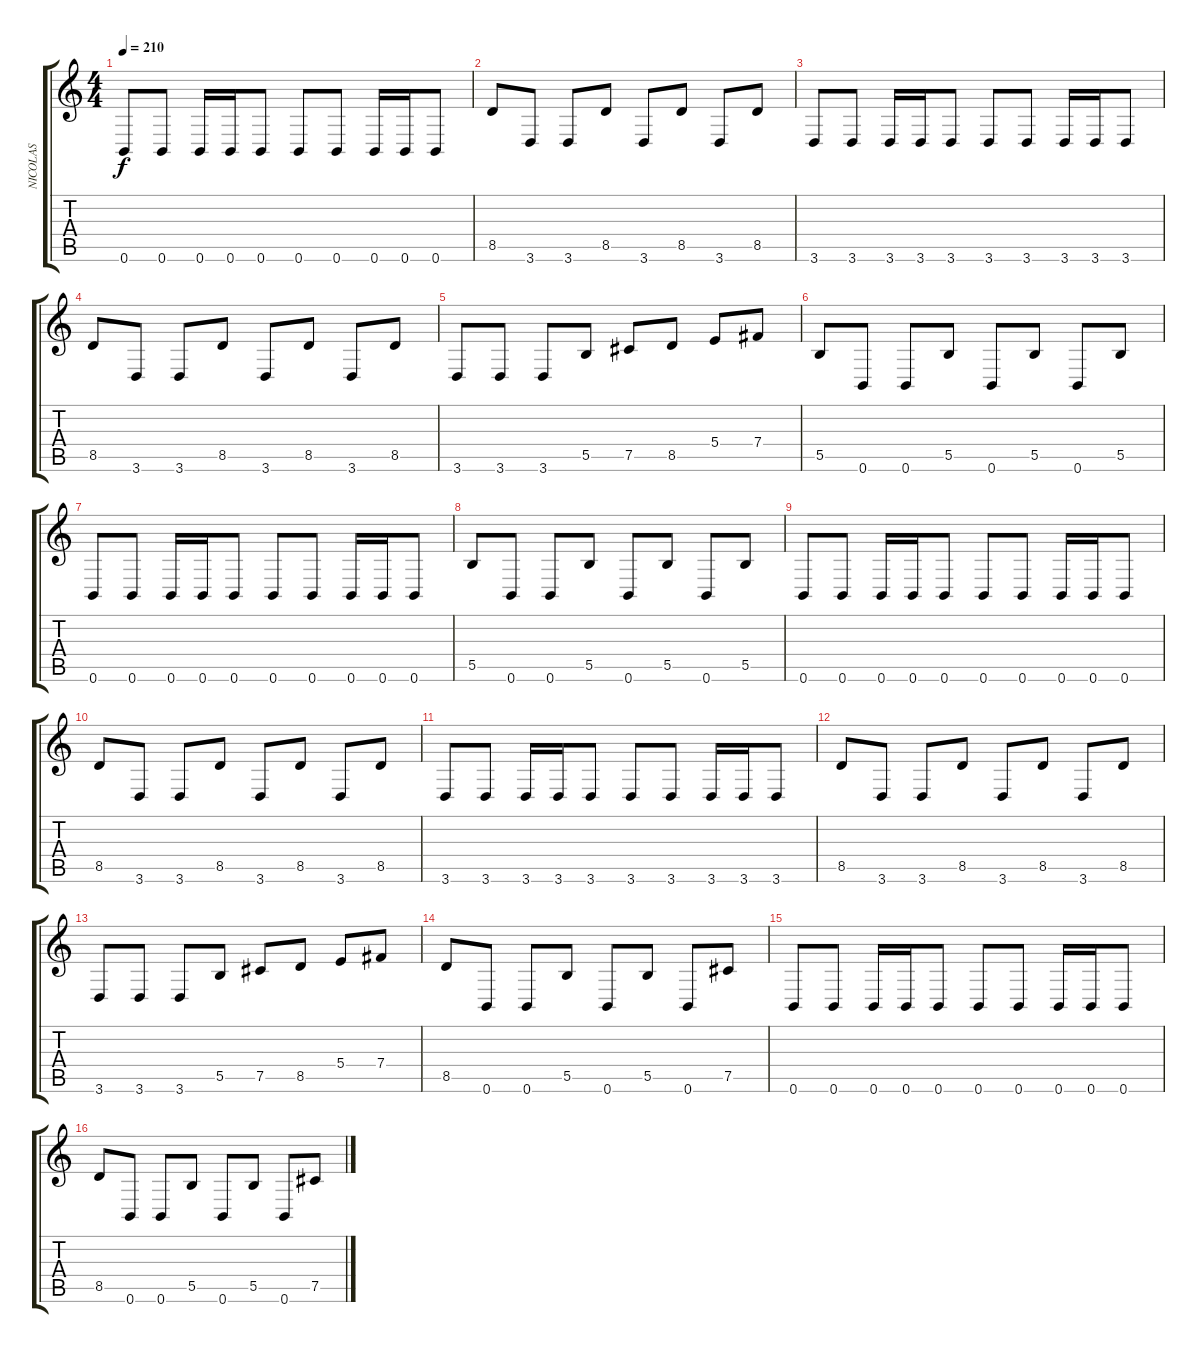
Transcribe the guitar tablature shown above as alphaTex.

\track ("NICOLAS" "NICOLAS") {instrument overdrivenguitar}
\staff {score tabs}
\tuning (Db4 Ab3 E3 B2 Gb2 B1) {hide}
\ts (4 4)
\tempo 210
\clef g2
\ks c
0.6.8{dy f} 0.6.8 0.6.16 0.6.16 0.6.8 0.6.8 0.6.8 0.6.16 0.6.16 0.6.8 |
8.5.8 3.6.8 3.6.8 8.5.8 3.6.8 8.5.8 3.6.8 8.5.8 |
3.6.8 3.6.8 3.6.16 3.6.16 3.6.8 3.6.8 3.6.8 3.6.16 3.6.16 3.6.8 |
8.5.8 3.6.8 3.6.8 8.5.8 3.6.8 8.5.8 3.6.8 8.5.8 |
3.6.8 3.6.8 3.6.8 5.5.8 7.5.8 8.5.8 5.4.8 7.4.8 |
5.5.8 0.6.8 0.6.8 5.5.8 0.6.8 5.5.8 0.6.8 5.5.8 |
0.6.8 0.6.8 0.6.16 0.6.16 0.6.8 0.6.8 0.6.8 0.6.16 0.6.16 0.6.8 |
5.5.8 0.6.8 0.6.8 5.5.8 0.6.8 5.5.8 0.6.8 5.5.8 |
0.6.8 0.6.8 0.6.16 0.6.16 0.6.8 0.6.8 0.6.8 0.6.16 0.6.16 0.6.8 |
8.5.8 3.6.8 3.6.8 8.5.8 3.6.8 8.5.8 3.6.8 8.5.8 |
3.6.8 3.6.8 3.6.16 3.6.16 3.6.8 3.6.8 3.6.8 3.6.16 3.6.16 3.6.8 |
8.5.8 3.6.8 3.6.8 8.5.8 3.6.8 8.5.8 3.6.8 8.5.8 |
3.6.8 3.6.8 3.6.8 5.5.8 7.5.8 8.5.8 5.4.8 7.4.8 |
8.5.8 0.6.8 0.6.8 5.5.8 0.6.8 5.5.8 0.6.8 7.5.8 |
0.6.8 0.6.8 0.6.16 0.6.16 0.6.8 0.6.8 0.6.8 0.6.16 0.6.16 0.6.8 |
8.5.8 0.6.8 0.6.8 5.5.8 0.6.8 5.5.8 0.6.8 7.5.8
